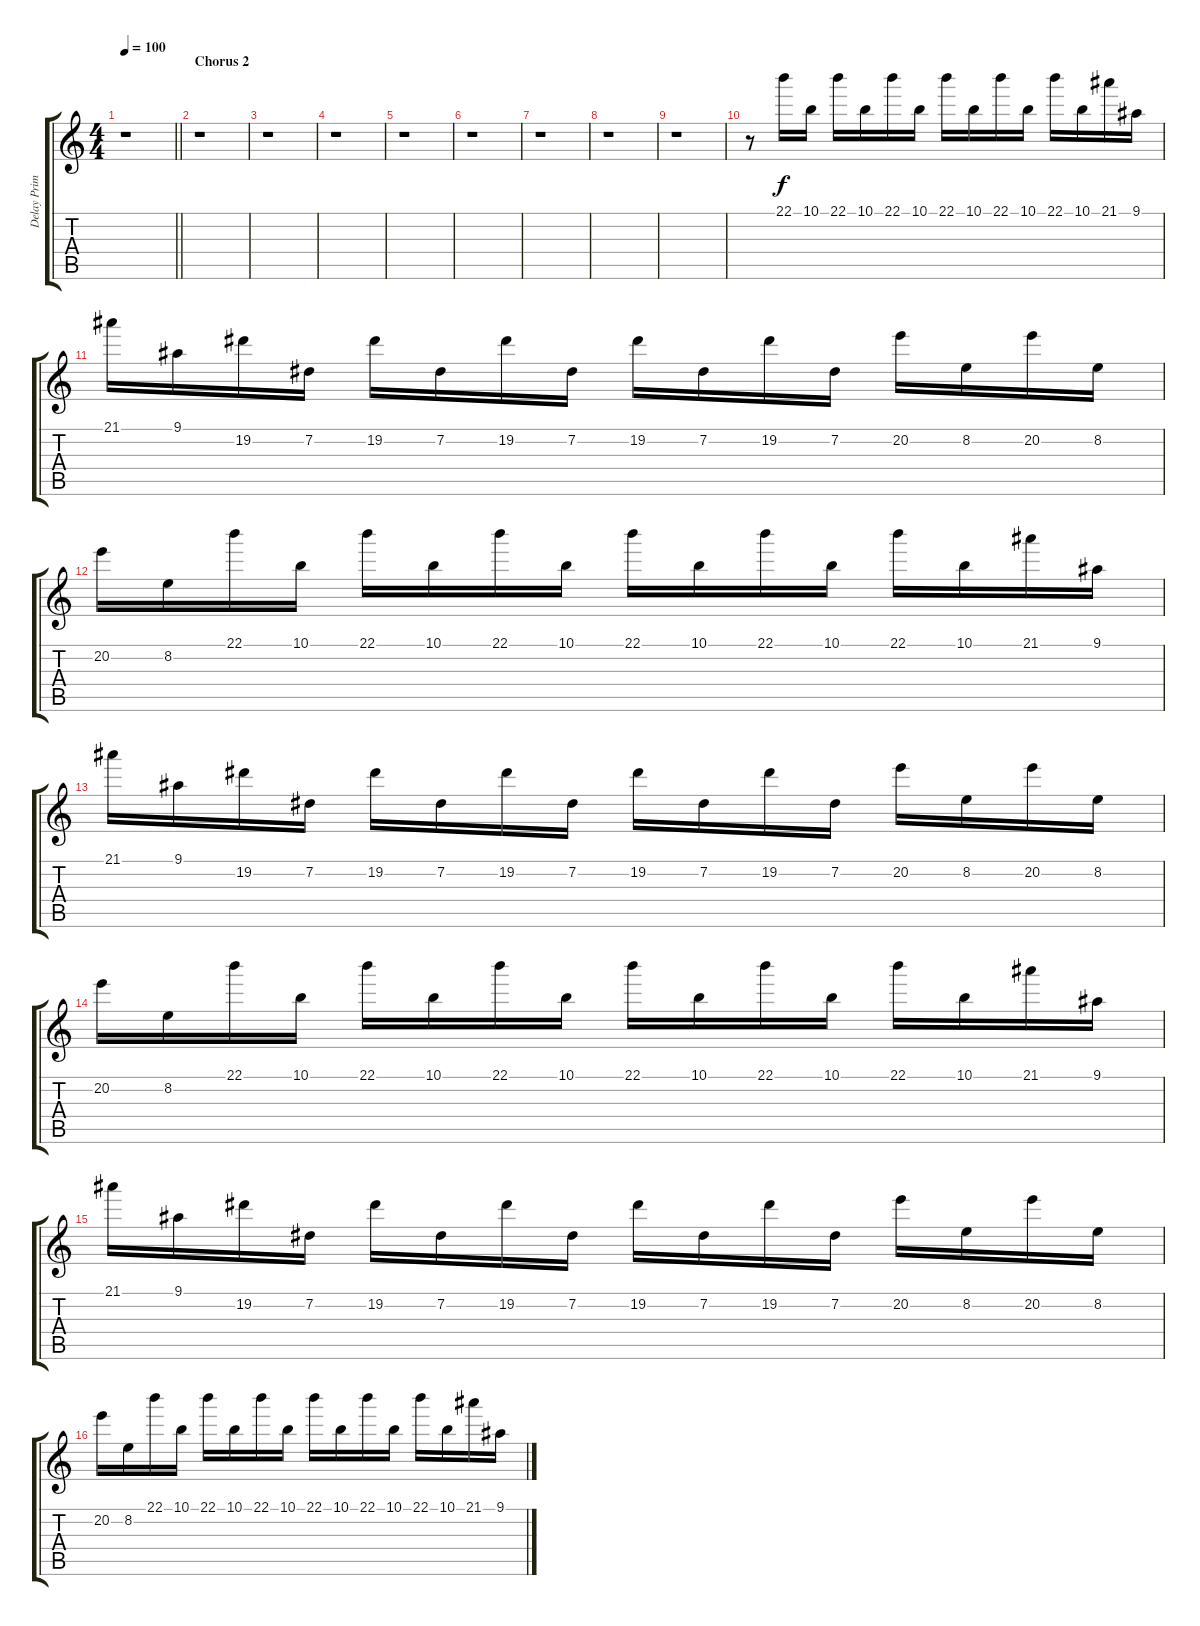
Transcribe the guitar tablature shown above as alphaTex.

\track ("Delay Primal" "Delay Prim") {instrument distortionguitar}
\staff {score tabs}
\tuning (Db4 Ab3 E3 B2 Gb2 B1) {hide}
\ts (4 4)
\tempo 100
\clef g2
\barLineRight lightlight
\ks c
r.1{dy f} |
\section ("" "Chorus 2")
r.1 |
r.1 |
r.1 |
r.1 |
r.1 |
r.1 |
r.1 |
r.1 |
r.8 22.1.16 10.1.16 22.1.16 10.1.16 22.1.16 10.1.16 22.1.16 10.1.16 22.1.16 10.1.16 22.1.16 10.1.16 21.1.16 9.1.16 |
21.1.16 9.1.16 19.2.16 7.2.16 19.2.16 7.2.16 19.2.16 7.2.16 19.2.16 7.2.16 19.2.16 7.2.16 20.2.16 8.2.16 20.2.16 8.2.16 |
20.2.16 8.2.16 22.1.16 10.1.16 22.1.16 10.1.16 22.1.16 10.1.16 22.1.16 10.1.16 22.1.16 10.1.16 22.1.16 10.1.16 21.1.16 9.1.16 |
21.1.16 9.1.16 19.2.16 7.2.16 19.2.16 7.2.16 19.2.16 7.2.16 19.2.16 7.2.16 19.2.16 7.2.16 20.2.16 8.2.16 20.2.16 8.2.16 |
20.2.16 8.2.16 22.1.16 10.1.16 22.1.16 10.1.16 22.1.16 10.1.16 22.1.16 10.1.16 22.1.16 10.1.16 22.1.16 10.1.16 21.1.16 9.1.16 |
21.1.16 9.1.16 19.2.16 7.2.16 19.2.16 7.2.16 19.2.16 7.2.16 19.2.16 7.2.16 19.2.16 7.2.16 20.2.16 8.2.16 20.2.16 8.2.16 |
20.2.16 8.2.16 22.1.16 10.1.16 22.1.16 10.1.16 22.1.16 10.1.16 22.1.16 10.1.16 22.1.16 10.1.16 22.1.16 10.1.16 21.1.16 9.1.16
